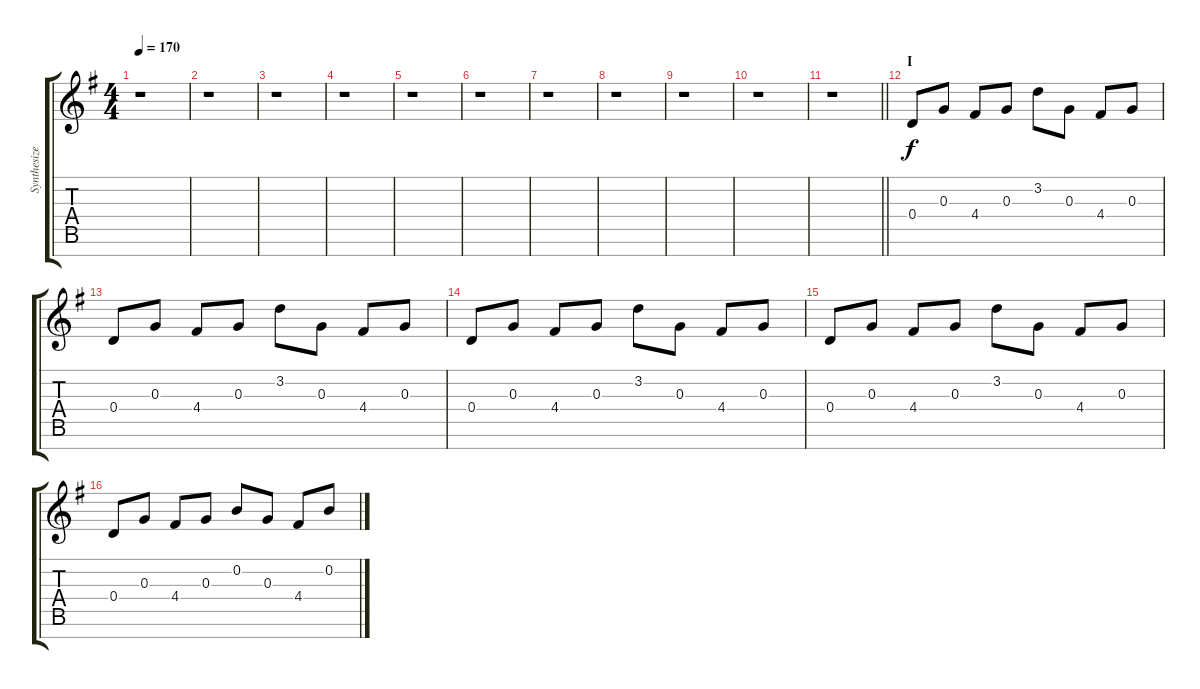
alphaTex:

\track ("Synthesizer I" "Synthesize") {instrument fx5brightness}
\staff {score tabs}
\tuning (E5 B4 G4 D4 A3 E3 B2) {hide}
\ts (4 4)
\tempo 170
\clef g2
\ks g
r.1{dy f} |
r.1 |
r.1 |
r.1 |
r.1 |
r.1 |
r.1 |
r.1 |
r.1 |
r.1 |
\barLineRight lightlight
r.1 |
\section ("" "I")
0.4.8 0.3.8 4.4.8 0.3.8 3.2.8 0.3.8 4.4.8 0.3.8 |
0.4.8 0.3.8 4.4.8 0.3.8 3.2.8 0.3.8 4.4.8 0.3.8 |
0.4.8 0.3.8 4.4.8 0.3.8 3.2.8 0.3.8 4.4.8 0.3.8 |
0.4.8 0.3.8 4.4.8 0.3.8 3.2.8 0.3.8 4.4.8 0.3.8 |
0.4.8 0.3.8 4.4.8 0.3.8 0.2.8 0.3.8 4.4.8 0.2.8
